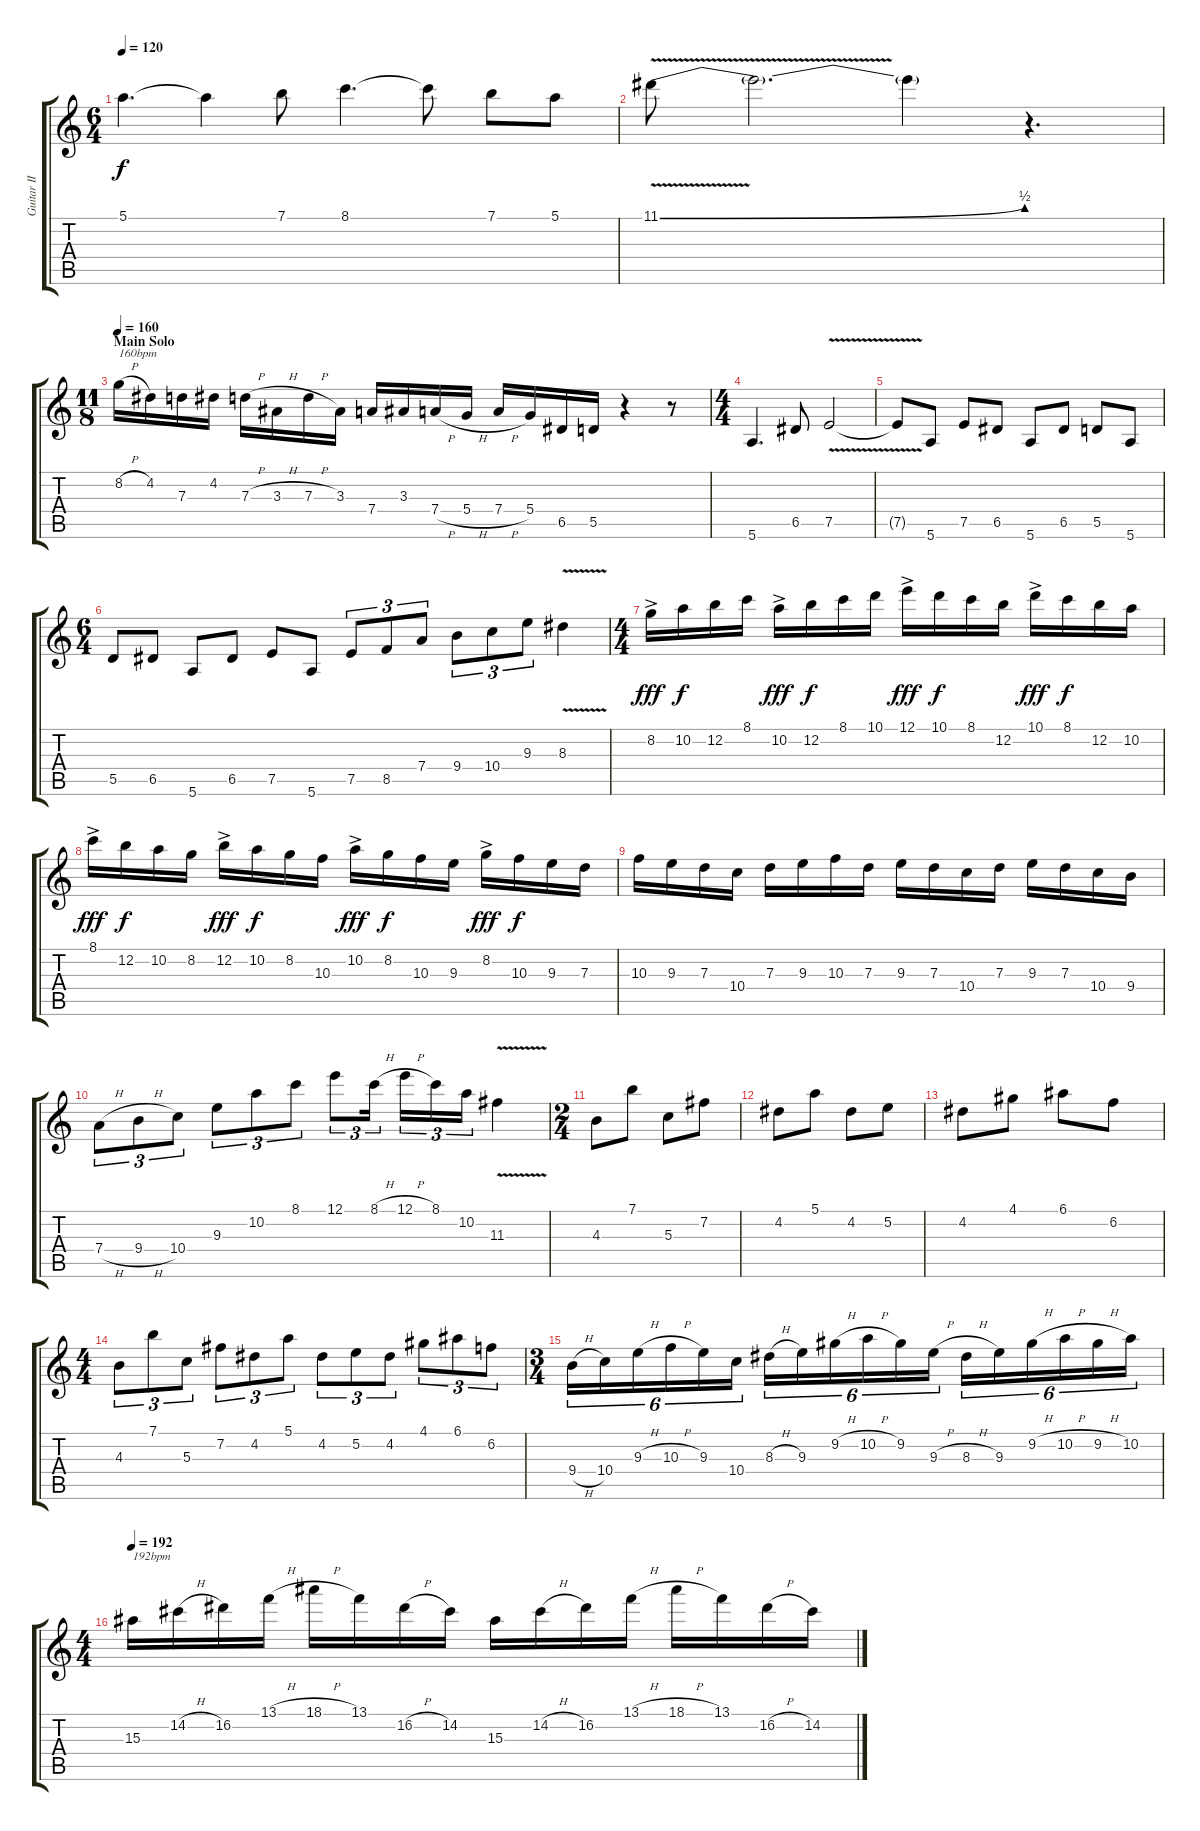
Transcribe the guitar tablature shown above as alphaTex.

\track ("Guitar II" "Guitar II") {instrument distortionguitar}
\staff {score tabs}
\tuning (E4 B3 G3 D3 A2 E2) {hide}
\ts (6 4)
\tempo 120
\clef g2
\ks c
5.1.4{d dy f} 5.1{t}.4 7.1.8 8.1.4{d} 8.1{t}.8 7.1.8 5.1.8 |
11.1{be (bend 0 0 60 2) v}.8 11.1{t}.2{d} 11.1{t}.4 r.4{d} |
\ts (11 8)
\section ("" "Main Solo")
\tempo 160
8.2{h}.16{txt "160bpm"} 4.2.16 7.3.16 4.2.16 7.3{h}.16 3.3{h}.16 7.3{h}.16 3.3.16 7.4.16 3.3.16 7.4{h}.16 5.4{h}.16 7.4{h}.16 5.4.16 6.5.16 5.5.16 r.4 r.8 |
\ts (4 4)
5.6.4{d} 6.5.8 7.5{v}.2 |
7.5{t}.8 5.6.8 7.5.8 6.5.8 5.6.8 6.5.8 5.5.8 5.6.8 |
\ts (6 4)
5.5.8 6.5.8 5.6.8 6.5.8 7.5.8 5.6.8 7.5.8{tu (3 2)} 8.5.8{tu (3 2)} 7.4.8{tu (3 2)} 9.4.8{tu (3 2)} 10.4.8{tu (3 2)} 9.3.8{tu (3 2)} 8.3{v}.4 |
\ts (4 4)
8.2{ac}.16{dy fff} 10.2.16{dy f} 12.2.16 8.1.16 10.2{ac}.16{dy fff} 12.2.16{dy f} 8.1.16 10.1.16 12.1{ac}.16{dy fff} 10.1.16{dy f} 8.1.16 12.2.16 10.1{ac}.16{dy fff} 8.1.16{dy f} 12.2.16 10.2.16 |
8.1{ac}.16{dy fff} 12.2.16{dy f} 10.2.16 8.2.16 12.2{ac}.16{dy fff} 10.2.16{dy f} 8.2.16 10.3.16 10.2{ac}.16{dy fff} 8.2.16{dy f} 10.3.16 9.3.16 8.2{ac}.16{dy fff} 10.3.16{dy f} 9.3.16 7.3.16 |
10.3.16 9.3.16 7.3.16 10.4.16 7.3.16 9.3.16 10.3.16 7.3.16 9.3.16 7.3.16 10.4.16 7.3.16 9.3.16 7.3.16 10.4.16 9.4.16 |
7.4{h}.8{tu (3 2)} 9.4{h}.8{tu (3 2)} 10.4.8{tu (3 2)} 9.3.8{tu (3 2)} 10.2.8{tu (3 2)} 8.1.8{tu (3 2)} 12.1.8{tu (3 2)} 8.1{h}.16{tu (3 2)} 12.1{h}.16{tu (3 2)} 8.1.16{tu (3 2)} 10.2.16{tu (3 2)} 11.3{v}.4 |
\ts (2 4)
4.3.8 7.1.8 5.3.8 7.2.8 |
4.2.8 5.1.8 4.2.8 5.2.8 |
4.2.8 4.1.8 6.1.8 6.2.8 |
\ts (4 4)
4.3.8{tu (3 2)} 7.1.8{tu (3 2)} 5.3.8{tu (3 2)} 7.2.8{tu (3 2)} 4.2.8{tu (3 2)} 5.1.8{tu (3 2)} 4.2.8{tu (3 2)} 5.2.8{tu (3 2)} 4.2.8{tu (3 2)} 4.1.8{tu (3 2)} 6.1.8{tu (3 2)} 6.2.8{tu (3 2)} |
\ts (3 4)
9.4{h}.16{tu (6 4)} 10.4.16{tu (6 4)} 9.3{h}.16{tu (6 4)} 10.3{h}.16{tu (6 4)} 9.3.16{tu (6 4)} 10.4.16{tu (6 4)} 8.3{h}.16{tu (6 4)} 9.3.16{tu (6 4)} 9.2{h}.16{tu (6 4)} 10.2{h}.16{tu (6 4)} 9.2.16{tu (6 4)} 9.3{h}.16{tu (6 4)} 8.3{h}.16{tu (6 4)} 9.3.16{tu (6 4)} 9.2{h}.16{tu (6 4)} 10.2{h}.16{tu (6 4)} 9.2{h}.16{tu (6 4)} 10.2.16{tu (6 4)} |
\ts (4 4)
\tempo 192
15.3.16{txt "192bpm"} 14.2{h}.16 16.2.16 13.1{h}.16 18.1{h}.16 13.1.16 16.2{h}.16 14.2.16 15.3.16 14.2{h}.16 16.2.16 13.1{h}.16 18.1{h}.16 13.1.16 16.2{h}.16 14.2.16
